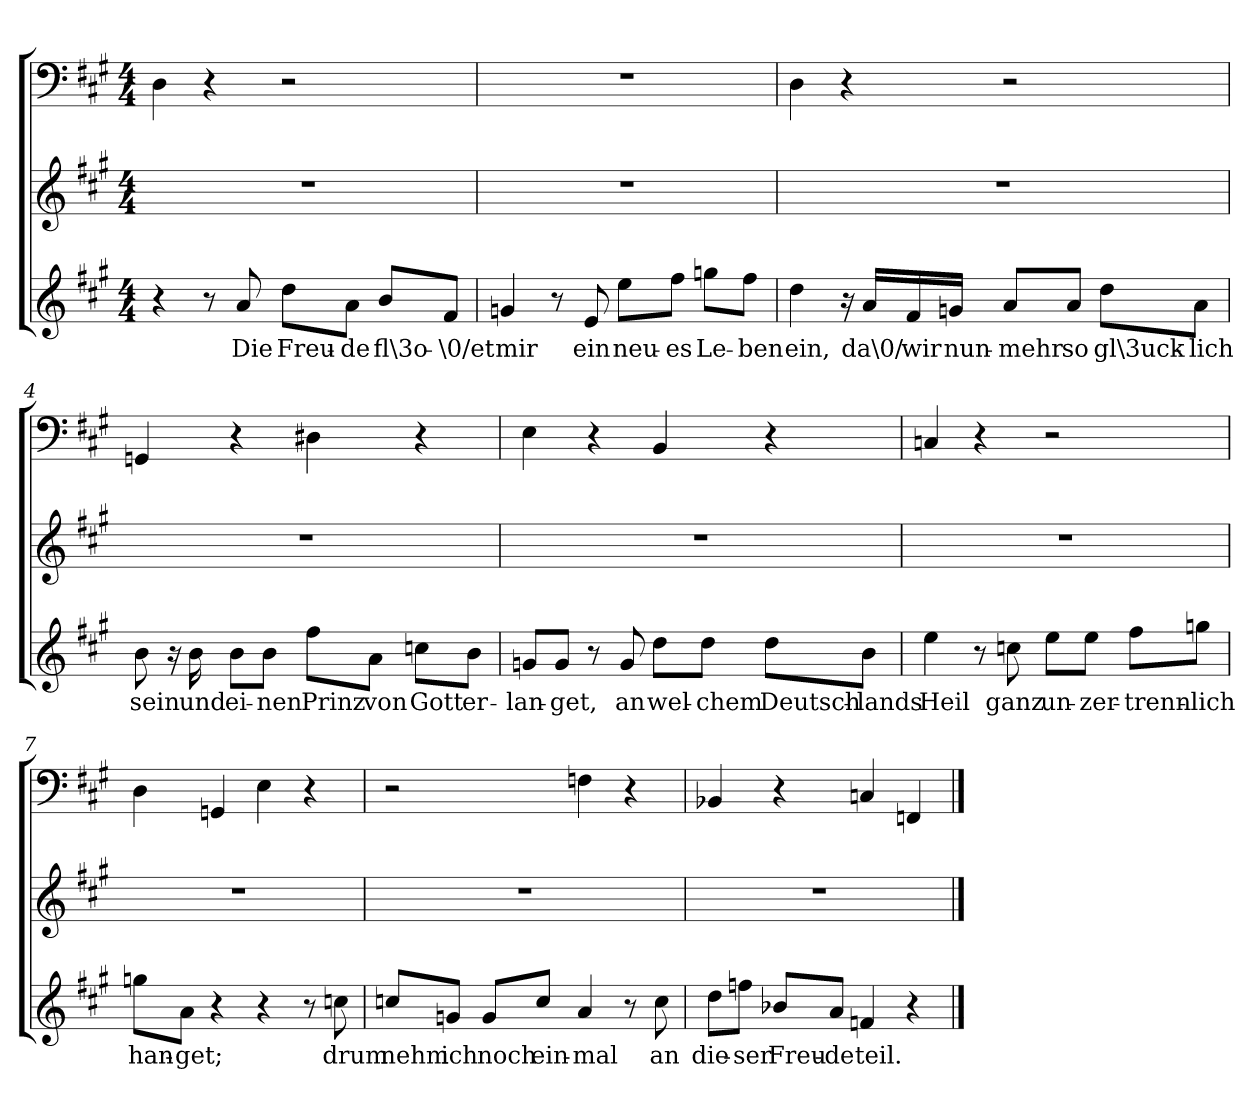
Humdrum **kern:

**kern	**text	**kern	**kern
*part3	*part3	*part2	*part1
*staff3	*staff3	*staff2	*staff1
*clefG2	*	*clefG2	*clefF4
*k[f#c#g#]	*	*k[f#c#g#]	*k[f#c#g#]
*A:	*	*A:	*A:
*M4/4	*	*M4/4	*M4/4
=1	=1	=1	=1
4r	.	1r	4D\
8r	.	.	4r
8a/	Die	.	.
8dd\L	Freu-	.	2r
8a\J	-de	.	.
8b/L	fl\3o-	.	.
8f#/J	-\0/et	.	.
=2	=2	=2	=2
4gn/	mir	1r	1r
8r	.	.	.
8e/	ein	.	.
8ee\L	neu-	.	.
8ff#\J	-es	.	.
8ggn\L	Le-	.	.
8ff#\J	-ben	.	.
=3	=3	=3	=3
4dd\	ein,	1r	4D\
16r	.	.	4r
16a/LL	da\0/	.	.
16f#/	wir	.	.
16gn/JJ	nun-	.	.
8a/L	-mehr	.	2r
8a/J	so	.	.
8dd\L	gl\3uck-	.	.
8a\J	-lich	.	.
=4	=4	=4	=4
8b\	sein	1r	4GGn/
16r	.	.	.
16b\	und	.	.
8b\L	ei-	.	4r
8b\J	-nen	.	.
8ff#\L	Prinz	.	4D#X\
8a\J	von	.	.
8ccn\L	Gott	.	4r
8b\J	er-	.	.
=5	=5	=5	=5
8gn/L	-lan-	1r	4E\
8g/J	-get,	.	.
8r	.	.	4r
8g/	an	.	.
8dd\L	wel-	.	4BB/
8dd\J	-chem	.	.
8dd\L	Deutsch-	.	4r
8b\J	-lands	.	.
=6	=6	=6	=6
4ee\	Heil	1r	4Cn/
8r	.	.	4r
8ccn\	ganz	.	.
8ee\L	un-	.	2r
8ee\J	-zer-	.	.
8ff#\L	-trenn-	.	.
8ggn\J	-lich	.	.
=7	=7	=7	=7
8ggn\L	han-	1r	4D\
8a\J	-get;	.	.
4r	.	.	4GGn/
4r	.	.	4E\
8r	.	.	4r
8ccn\	drum	.	.
=8	=8	=8	=8
8ccn/L	nehm	1r	2r
8gn/J	ich	.	.
8g/L	noch	.	.
8cc/J	ein-	.	.
4a/	-mal	.	4Fn\
8r	.	.	4r
8cc\	an	.	.
=9	=9	=9	=9
8dd\L	die-	1r	4BB-X/
8ffn\J	-ser	.	.
8b-X/L	Freu-	.	4r
8a/J	-de	.	.
4fn/	teil.	.	4Cn/
4r	.	.	4FFn/
==	==	==	==
*-	*-	*-	*-
